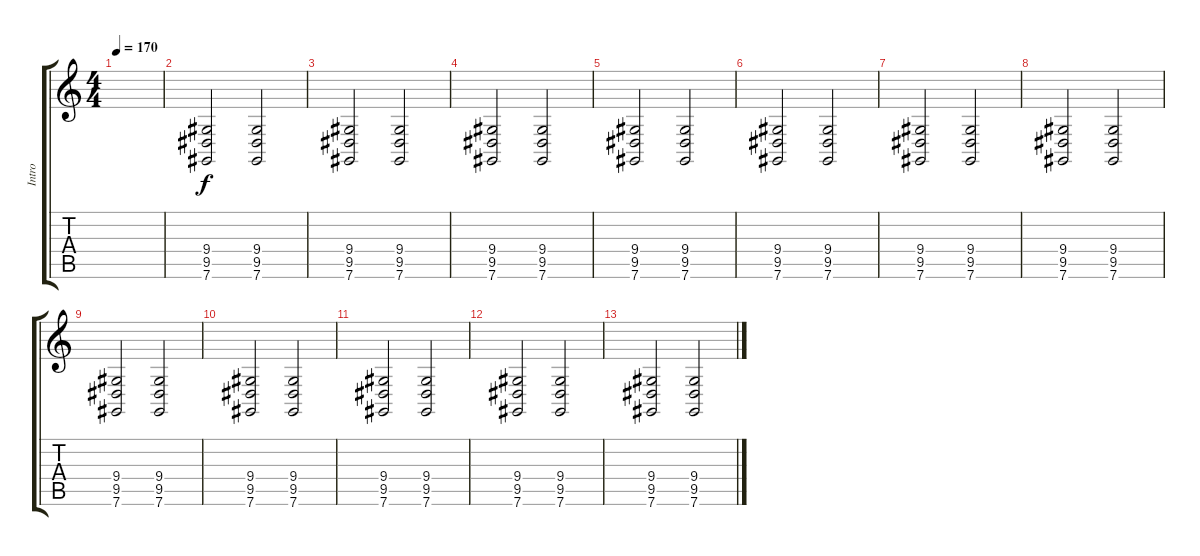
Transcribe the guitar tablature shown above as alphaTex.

\track ("Intro" "Intro") {instrument orchestrahit}
\staff {score tabs}
\tuning (Db4 Ab3 E3 B2 Gb2 Db2) {hide}
\ts (4 4)
\tempo 170
\clef g2
\ks c
|
(9.4 9.5 7.6).2 (9.4 9.5 7.6).2 |
(9.4 9.5 7.6).2 (9.4 9.5 7.6).2 |
(9.4 9.5 7.6).2 (9.4 9.5 7.6).2 |
(9.4 9.5 7.6).2 (9.4 9.5 7.6).2 |
(9.4 9.5 7.6).2 (9.4 9.5 7.6).2 |
(9.4 9.5 7.6).2 (9.4 9.5 7.6).2 |
(9.4 9.5 7.6).2 (9.4 9.5 7.6).2 |
(9.4 9.5 7.6).2 (9.4 9.5 7.6).2 |
(9.4 9.5 7.6).2 (9.4 9.5 7.6).2 |
(9.4 9.5 7.6).2 (9.4 9.5 7.6).2 |
(9.4 9.5 7.6).2 (9.4 9.5 7.6).2 |
(9.4 9.5 7.6).2 (9.4 9.5 7.6).2
